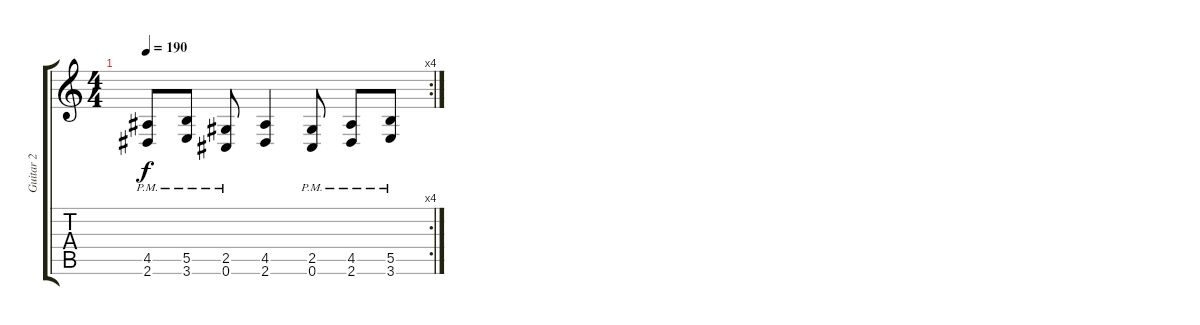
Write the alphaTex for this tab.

\track ("Guitar 2" "Guitar 2") {instrument distortionguitar}
\staff {score tabs}
\tuning (Db4 Ab3 E3 B2 Gb2 Db2) {hide}
\rc 4
\ts (4 4)
\tempo 190
\clef g2
\ks c
(4.5{pm} 2.6{pm}).8{dy f} (5.5{pm} 3.6{pm}).8 (2.5{pm} 0.6{pm}).8 (4.5 2.6).4 (2.5{pm} 0.6{pm}).8 (4.5{pm} 2.6{pm}).8 (5.5{pm} 3.6{pm}).8
